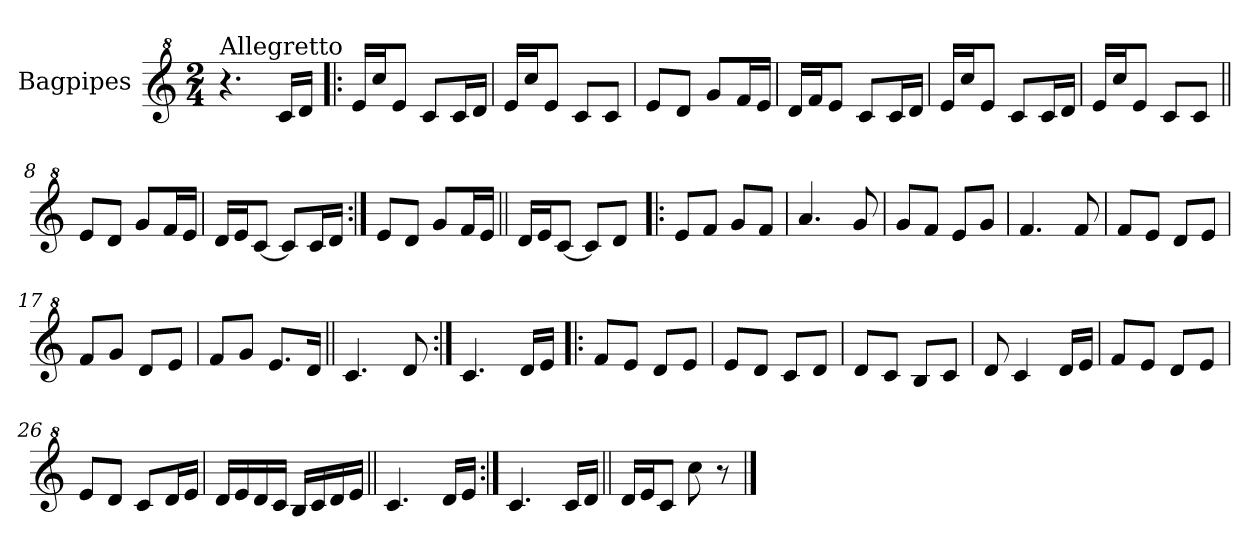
**kern
*part1
*staff1
*I"Bagpipes
*I'Bag
*clefG^2
*k[]
*C:
*M2/4
=1
!LO:TX:a:t=Allegretto
4.r
16cc/LL
16dd/JJ
=2!|:
16ee/LL
16ccc/J
8ee/J
8cc/L
16cc/L
16dd/JJ
=3
16ee/LL
16ccc/J
8ee/J
8cc/L
8cc/J
=4
8ee/L
8dd/J
8gg/L
16ff/L
16ee/JJ
=5
16dd/LL
16ff/J
8ee/J
8cc/L
16cc/L
16dd/JJ
=6
16ee/LL
16ccc/J
8ee/J
8cc/L
16cc/L
16dd/JJ
=7
16ee/LL
16ccc/J
8ee/J
8cc/L
8cc/J
=8||
8ee/L
8dd/J
8gg/L
16ff/L
16ee/JJ
!!LO:LB:g=z
=9
16dd/LL
16ee/J
[8cc/J
8cc/L]
16cc/L
16dd/JJ
=10:|!
8ee/L
8dd/J
8gg/L
16ff/L
16ee/JJ
=11||
16dd/LL
16ee/J
[8cc/J
8cc/L]
8dd/J
=12!|:
8ee/L
8ff/J
8gg/L
8ff/J
=13
4.aa/
8gg/
=14
8gg/L
8ff/J
8ee/L
8gg/J
=15
4.ff/
8ff/
=16
8ff/L
8ee/J
8dd/L
8ee/J
=17
8ff/L
8gg/J
8dd/L
8ee/J
!!LO:LB:g=z
=18
8ff/L
8gg/J
8.ee/L
16dd/Jk
=19||
4.cc/
8dd/
=20:|!
4.cc/
16dd/LL
16ee/JJ
=21!|:
8ff/L
8ee/J
8dd/L
8ee/J
=22
8ee/L
8dd/J
8cc/L
8dd/J
=23
8dd/L
8cc/J
8b/L
8cc/J
=24
8dd/
4cc/
16dd/LL
16ee/JJ
=25
8ff/L
8ee/J
8dd/L
8ee/J
=26
8ee/L
8dd/J
8cc/L
16dd/L
16ee/JJ
!!LO:LB:g=z
=27
16dd/LL
16ee/
16dd/
16cc/JJ
16b/LL
16cc/
16dd/
16ee/JJ
=28||
4.cc/
16dd/LL
16ee/JJ
=29:|!
4.cc/
16cc/LL
16dd/JJ
=30||
16dd/LL
16ee/J
8cc/J
8ccc\
8r
==
*-
